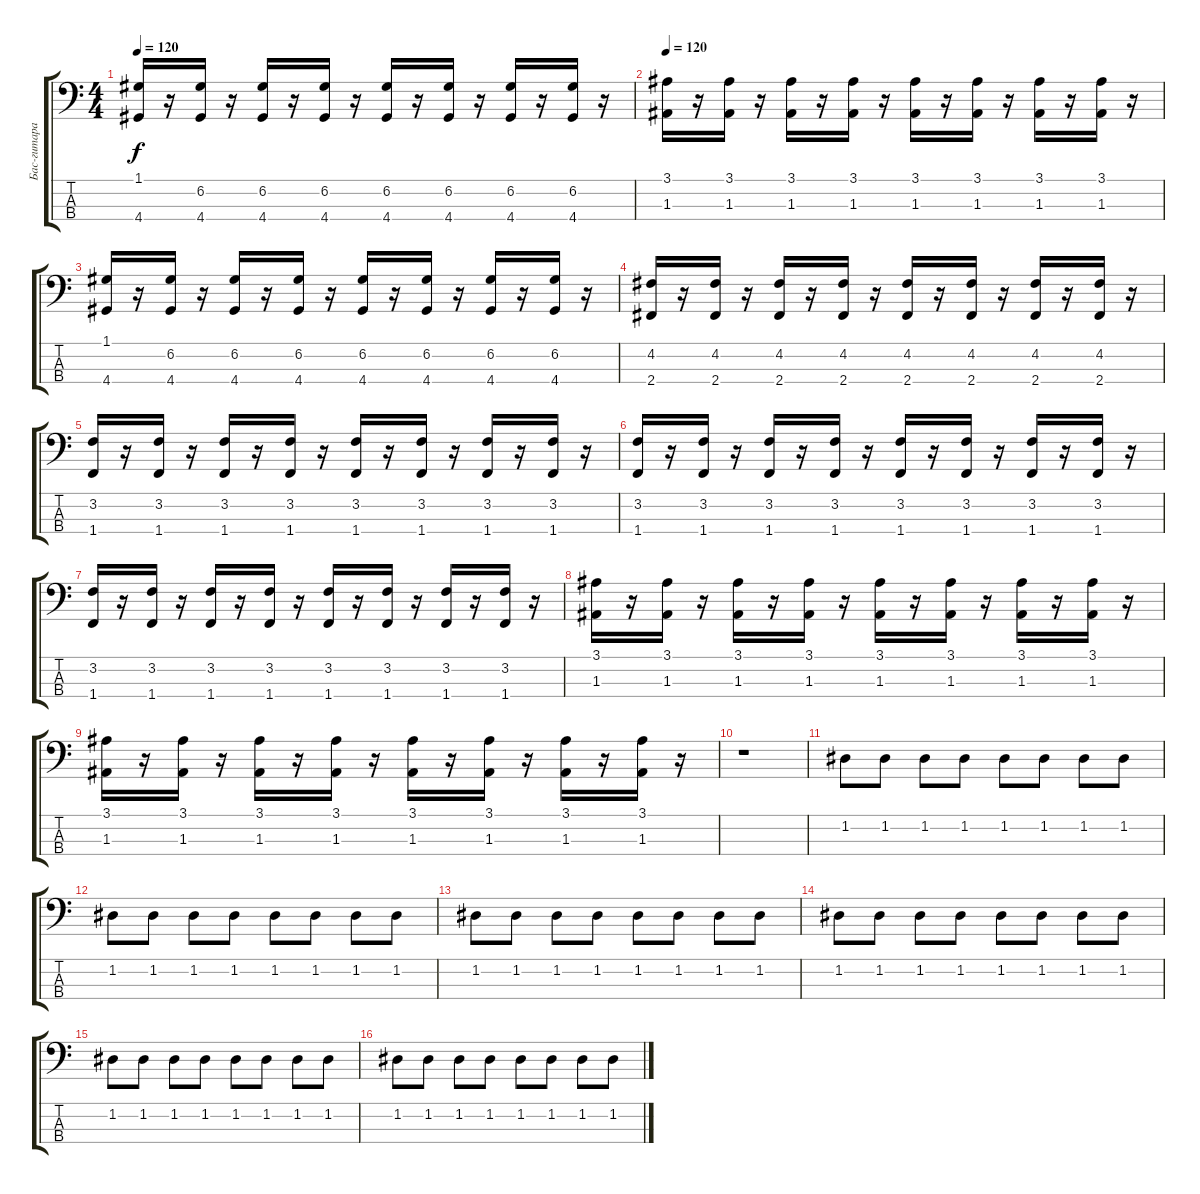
\track ("Бас-гитара" "Бас-гитара") {instrument synthbass2}
\staff {score tabs}
\tuning (G2 D2 A1 E1) {hide}
\ts (4 4)
\tempo 120
\clef f4
\ks c
(1.1 4.4).16{dy f} r.16 (6.2 4.4).16 r.16 (6.2 4.4).16 r.16 (6.2 4.4).16 r.16 (6.2 4.4).16 r.16 (6.2 4.4).16 r.16 (6.2 4.4).16 r.16 (6.2 4.4).16 r.16 |
\tempo 120
(3.1 1.3).16 r.16 (3.1 1.3).16 r.16 (3.1 1.3).16 r.16 (3.1 1.3).16 r.16 (3.1 1.3).16 r.16 (3.1 1.3).16 r.16 (3.1 1.3).16 r.16 (3.1 1.3).16 r.16 |
(1.1 4.4).16 r.16 (6.2 4.4).16 r.16 (6.2 4.4).16 r.16 (6.2 4.4).16 r.16 (6.2 4.4).16 r.16 (6.2 4.4).16 r.16 (6.2 4.4).16 r.16 (6.2 4.4).16 r.16 |
(4.2 2.4).16 r.16 (4.2 2.4).16 r.16 (4.2 2.4).16 r.16 (4.2 2.4).16 r.16 (4.2 2.4).16 r.16 (4.2 2.4).16 r.16 (4.2 2.4).16 r.16 (4.2 2.4).16 r.16 |
(3.2 1.4).16 r.16 (3.2 1.4).16 r.16 (3.2 1.4).16 r.16 (3.2 1.4).16 r.16 (3.2 1.4).16 r.16 (3.2 1.4).16 r.16 (3.2 1.4).16 r.16 (3.2 1.4).16 r.16 |
(3.2 1.4).16 r.16 (3.2 1.4).16 r.16 (3.2 1.4).16 r.16 (3.2 1.4).16 r.16 (3.2 1.4).16 r.16 (3.2 1.4).16 r.16 (3.2 1.4).16 r.16 (3.2 1.4).16 r.16 |
(3.2 1.4).16 r.16 (3.2 1.4).16 r.16 (3.2 1.4).16 r.16 (3.2 1.4).16 r.16 (3.2 1.4).16 r.16 (3.2 1.4).16 r.16 (3.2 1.4).16 r.16 (3.2 1.4).16 r.16 |
(3.1 1.3).16 r.16 (3.1 1.3).16 r.16 (3.1 1.3).16 r.16 (3.1 1.3).16 r.16 (3.1 1.3).16 r.16 (3.1 1.3).16 r.16 (3.1 1.3).16 r.16 (3.1 1.3).16 r.16 |
(3.1 1.3).16 r.16 (3.1 1.3).16 r.16 (3.1 1.3).16 r.16 (3.1 1.3).16 r.16 (3.1 1.3).16 r.16 (3.1 1.3).16 r.16 (3.1 1.3).16 r.16 (3.1 1.3).16 r.16 |
r.1 |
1.2.8 1.2.8 1.2.8 1.2.8 1.2.8 1.2.8 1.2.8 1.2.8 |
1.2.8 1.2.8 1.2.8 1.2.8 1.2.8 1.2.8 1.2.8 1.2.8 |
1.2.8 1.2.8 1.2.8 1.2.8 1.2.8 1.2.8 1.2.8 1.2.8 |
1.2.8 1.2.8 1.2.8 1.2.8 1.2.8 1.2.8 1.2.8 1.2.8 |
1.2.8 1.2.8 1.2.8 1.2.8 1.2.8 1.2.8 1.2.8 1.2.8 |
1.2.8 1.2.8 1.2.8 1.2.8 1.2.8 1.2.8 1.2.8 1.2.8
